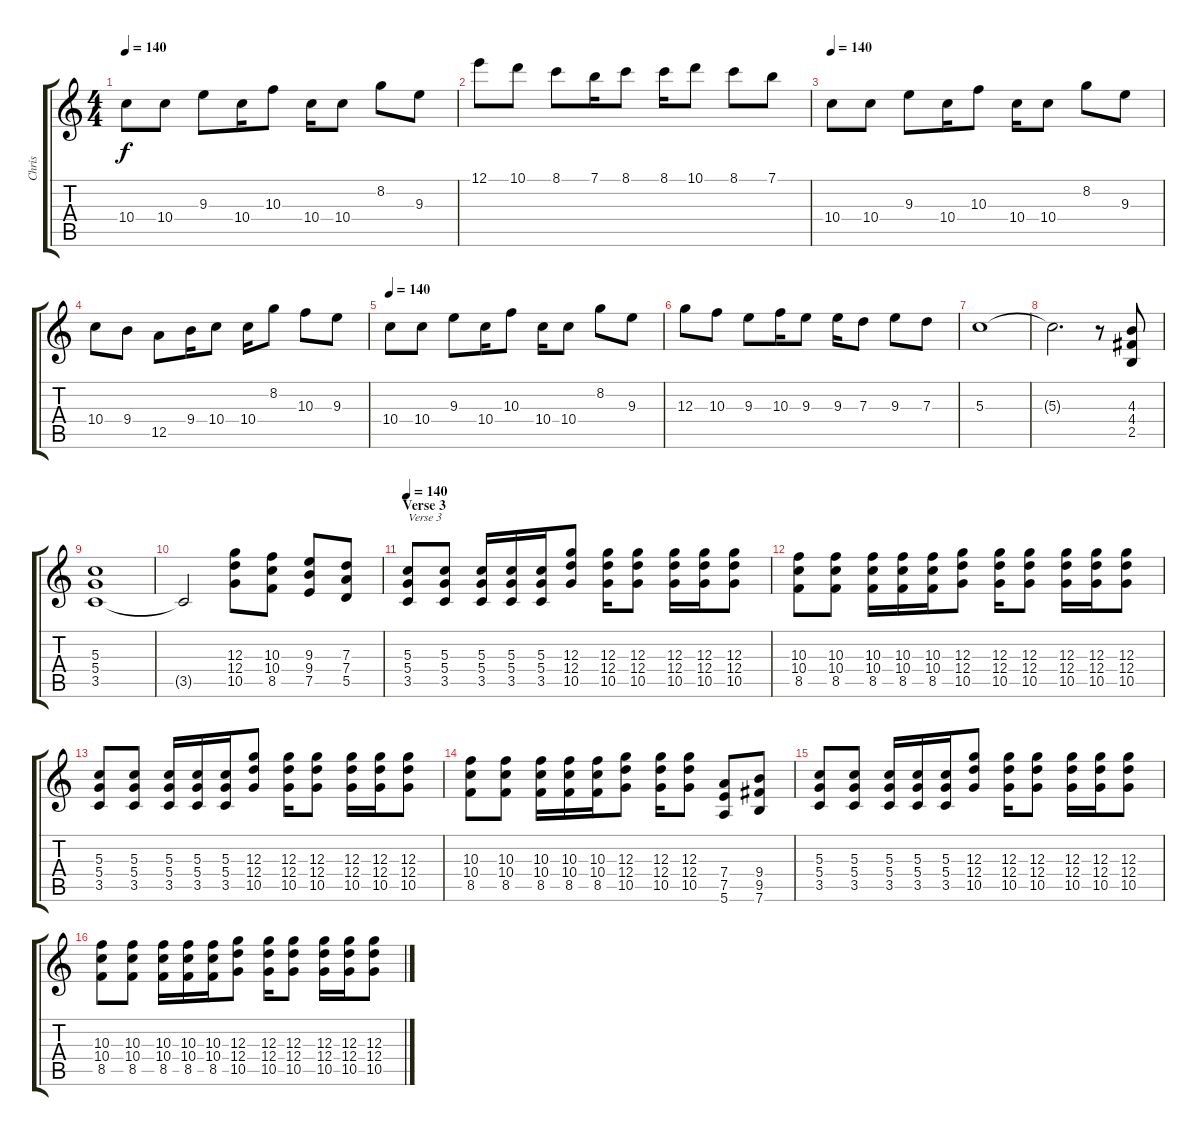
\track ("Chris" "Chris") {instrument distortionguitar}
\staff {score tabs}
\tuning (E4 B3 G3 D3 A2 E2) {hide}
\ts (4 4)
\tempo 140
\clef g2
\ks c
10.4.8{dy f} 10.4.8 9.3.8 10.4.16 10.3.8 10.4.16 10.4.8 8.2.8 9.3.8 |
12.1.8 10.1.8 8.1.8 7.1.16 8.1.8 8.1.16 10.1.8 8.1.8 7.1.8 |
\tempo 140
10.4.8 10.4.8 9.3.8 10.4.16 10.3.8 10.4.16 10.4.8 8.2.8 9.3.8 |
10.4.8 9.4.8 12.5.8 9.4.16 10.4.8 10.4.16 8.2.8 10.3.8 9.3.8 |
\tempo 140
10.4.8 10.4.8 9.3.8 10.4.16 10.3.8 10.4.16 10.4.8 8.2.8 9.3.8 |
12.3.8 10.3.8 9.3.8 10.3.16 9.3.8 9.3.16 7.3.8 9.3.8 7.3.8 |
5.3.1 |
5.3{t}.2{d} r.8 (4.3 4.4 2.5).8 |
(5.3 5.4 3.5).1 |
3.5{t}.2 (12.3 12.4 10.5).8 (10.3 10.4 8.5).8 (9.3 9.4 7.5).8 (7.3 7.4 5.5).8 |
\section ("" "Verse 3")
\tempo 140
(5.3 5.4 3.5).8{txt "Verse 3" volume 10} (5.3 5.4 3.5).8 (5.3 5.4 3.5).16 (5.3 5.4 3.5).16 (5.3 5.4 3.5).16 (12.3 12.4 10.5).8 (12.3 12.4 10.5).16 (12.3 12.4 10.5).8 (12.3 12.4 10.5).16 (12.3 12.4 10.5).16 (12.3 12.4 10.5).8 |
(10.3 10.4 8.5).8 (10.3 10.4 8.5).8 (10.3 10.4 8.5).16 (10.3 10.4 8.5).16 (10.3 10.4 8.5).16 (12.3 12.4 10.5).8 (12.3 12.4 10.5).16 (12.3 12.4 10.5).8 (12.3 12.4 10.5).16 (12.3 12.4 10.5).16 (12.3 12.4 10.5).8 |
(5.3 5.4 3.5).8 (5.3 5.4 3.5).8 (5.3 5.4 3.5).16 (5.3 5.4 3.5).16 (5.3 5.4 3.5).16 (12.3 12.4 10.5).8 (12.3 12.4 10.5).16 (12.3 12.4 10.5).8 (12.3 12.4 10.5).16 (12.3 12.4 10.5).16 (12.3 12.4 10.5).8 |
(10.3 10.4 8.5).8 (10.3 10.4 8.5).8 (10.3 10.4 8.5).16 (10.3 10.4 8.5).16 (10.3 10.4 8.5).16 (12.3 12.4 10.5).8 (12.3 12.4 10.5).16 (12.3 12.4 10.5).8 (7.4 7.5 5.6).8 (9.4 9.5 7.6).8 |
(5.3 5.4 3.5).8 (5.3 5.4 3.5).8 (5.3 5.4 3.5).16 (5.3 5.4 3.5).16 (5.3 5.4 3.5).16 (12.3 12.4 10.5).8 (12.3 12.4 10.5).16 (12.3 12.4 10.5).8 (12.3 12.4 10.5).16 (12.3 12.4 10.5).16 (12.3 12.4 10.5).8 |
(10.3 10.4 8.5).8 (10.3 10.4 8.5).8 (10.3 10.4 8.5).16 (10.3 10.4 8.5).16 (10.3 10.4 8.5).16 (12.3 12.4 10.5).8 (12.3 12.4 10.5).16 (12.3 12.4 10.5).8 (12.3 12.4 10.5).16 (12.3 12.4 10.5).16 (12.3 12.4 10.5).8
